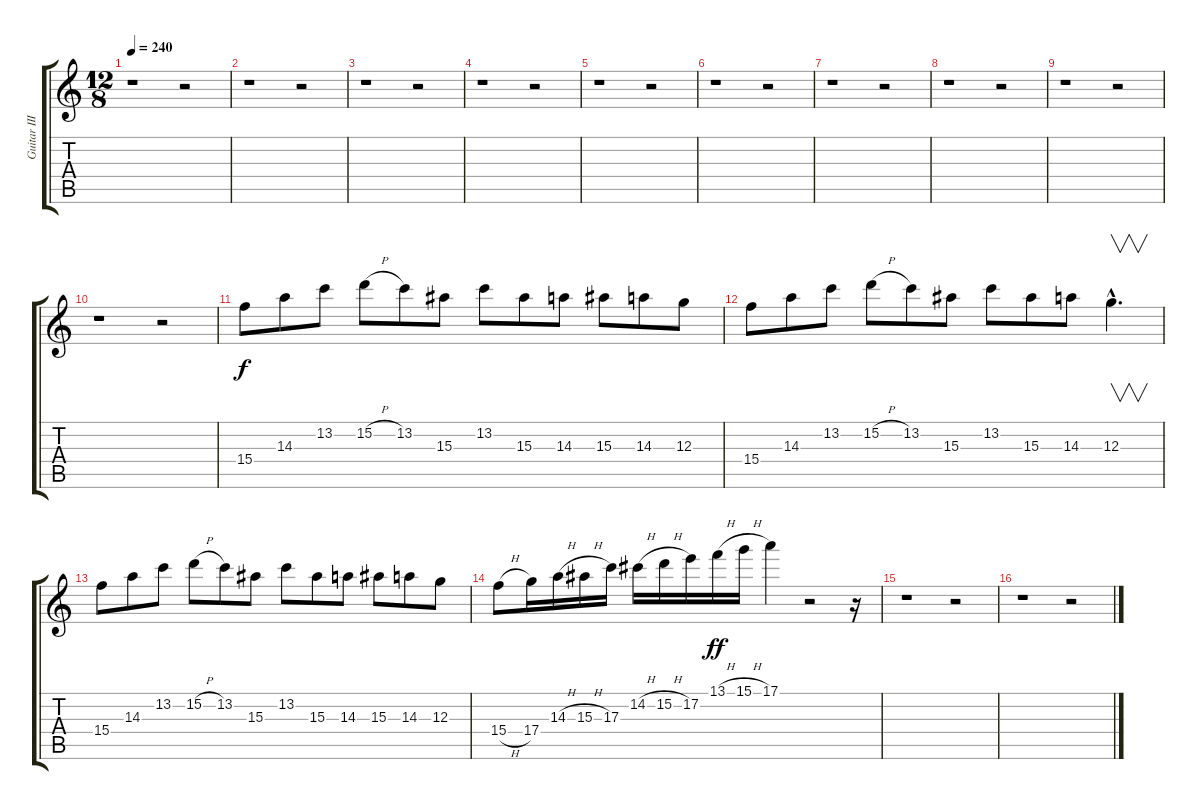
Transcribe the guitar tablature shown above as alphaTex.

\track ("Guitar III" "Guitar III") {instrument overdrivenguitar}
\staff {score tabs}
\tuning (E4 B3 G3 D3 A2 E2) {hide}
\ts (12 8)
\tempo 240
\clef g2
\ks c
r.1{dy f} r.2 |
r.1 r.2 |
r.1 r.2 |
r.1 r.2 |
r.1 r.2 |
r.1 r.2 |
r.1 r.2 |
r.1 r.2 |
r.1 r.2 |
r.1 r.2 |
15.4.8 14.3.8 13.2.8 15.2{h}.8 13.2.8 15.3.8 13.2.8 15.3.8 14.3.8 15.3.8 14.3.8 12.3.8 |
15.4.8 14.3.8 13.2.8 15.2{h}.8 13.2.8 15.3.8 13.2.8 15.3.8 14.3.8 12.3{hac}.4{v d} |
15.4.8 14.3.8 13.2.8 15.2{h}.8 13.2.8 15.3.8 13.2.8 15.3.8 14.3.8 15.3.8 14.3.8 12.3.8 |
15.4{h}.8 17.4.16 14.3{h}.16 15.3{h}.16 17.3.16 14.2{h}.16 15.2{h}.16 17.2.16 13.1{h}.16{dy ff} 15.1{h}.16 17.1.4 r.2 r.16 |
r.1 r.2 |
r.1 r.2
